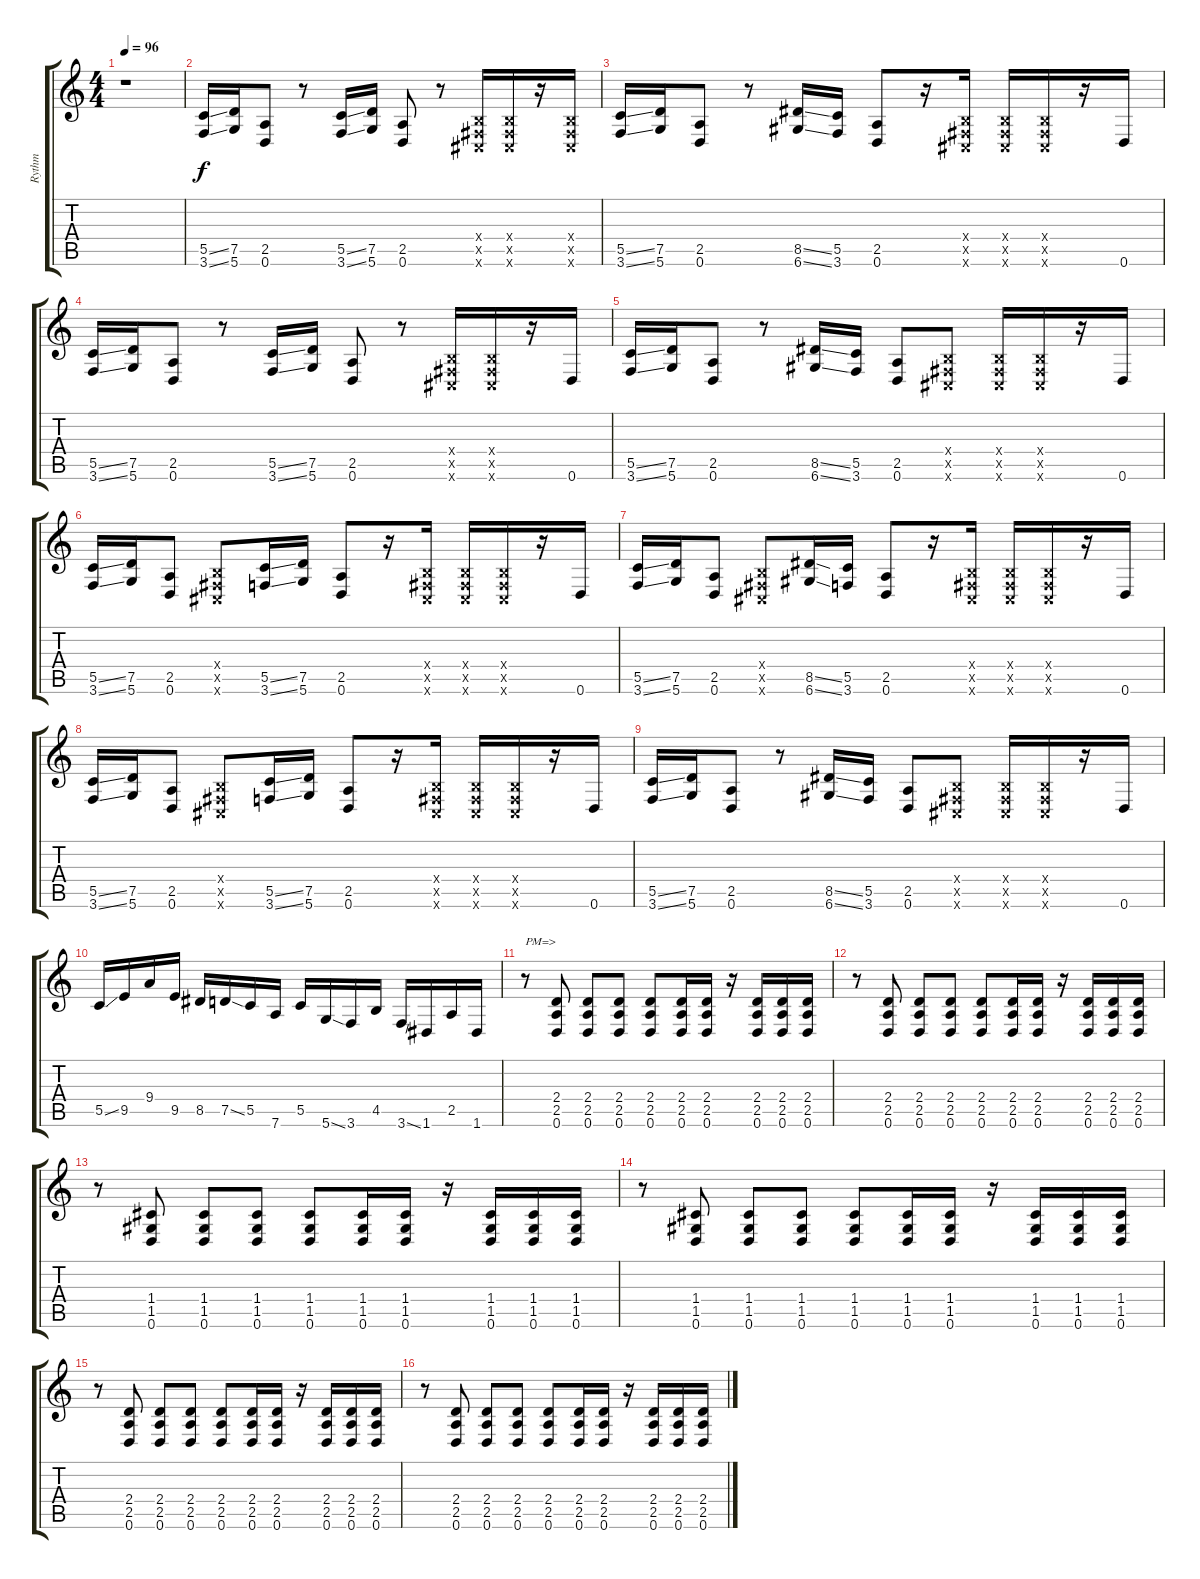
\track ("Rythm" "Rythm") {instrument distortionguitar}
\staff {score tabs}
\tuning (D4 A3 F3 C3 G2 D2) {hide}
\ts (4 4)
\tempo 96
\clef g2
\ks c
r.1{dy f instrument distortionguitar} |
(5.5{ss} 3.6{ss}).16 (7.5 5.6).16 (2.5 0.6).8 r.8 (5.5{ss} 3.6{ss}).16 (7.5 5.6).16 (2.5 0.6).8 r.8 (-1.4{x} -1.5{x} -1.6{x}).16 (-1.4{x} -1.5{x} -1.6{x}).16 r.16 (-1.4{x} -1.5{x} -1.6{x}).16 |
(5.5{ss} 3.6{ss}).16 (7.5 5.6).16 (2.5 0.6).8 r.8 (8.5{ss} 6.6{ss}).16 (5.5 3.6).16 (2.5 0.6).8 r.16 (-1.4{x} -1.5{x} -1.6{x}).16 (-1.4{x} -1.5{x} -1.6{x}).16 (-1.4{x} -1.5{x} -1.6{x}).16 r.16 0.6.16 |
(5.5{ss} 3.6{ss}).16 (7.5 5.6).16 (2.5 0.6).8 r.8 (5.5{ss} 3.6{ss}).16 (7.5 5.6).16 (2.5 0.6).8 r.8 (-1.4{x} -1.5{x} -1.6{x}).16 (-1.4{x} -1.5{x} -1.6{x}).16 r.16 0.6.16 |
(5.5{ss} 3.6{ss}).16 (7.5 5.6).16 (2.5 0.6).8 r.8 (8.5{ss} 6.6{ss}).16 (5.5 3.6).16 (2.5 0.6).8 (-1.4{x} -1.5{x} -1.6{x}).8 (-1.4{x} -1.5{x} -1.6{x}).16 (-1.4{x} -1.5{x} -1.6{x}).16 r.16 0.6.16 |
(5.5{ss} 3.6{ss}).16 (7.5 5.6).16 (2.5 0.6).8 (-1.4{x} -1.5{x} -1.6{x}).8 (5.5{ss} 3.6{ss}).16 (7.5 5.6).16 (2.5 0.6).8 r.16 (-1.4{x} -1.5{x} -1.6{x}).16 (-1.4{x} -1.5{x} -1.6{x}).16 (-1.4{x} -1.5{x} -1.6{x}).16 r.16 0.6.16 |
(5.5{ss} 3.6{ss}).16 (7.5 5.6).16 (2.5 0.6).8 (-1.4{x} -1.5{x} -1.6{x}).8 (8.5{ss} 6.6{ss}).16 (5.5 3.6).16 (2.5 0.6).8 r.16 (-1.4{x} -1.5{x} -1.6{x}).16 (-1.4{x} -1.5{x} -1.6{x}).16 (-1.4{x} -1.5{x} -1.6{x}).16 r.16 0.6.16 |
(5.5{ss} 3.6{ss}).16 (7.5 5.6).16 (2.5 0.6).8 (-1.4{x} -1.5{x} -1.6{x}).8 (5.5{ss} 3.6{ss}).16 (7.5 5.6).16 (2.5 0.6).8 r.16 (-1.4{x} -1.5{x} -1.6{x}).16 (-1.4{x} -1.5{x} -1.6{x}).16 (-1.4{x} -1.5{x} -1.6{x}).16 r.16 0.6.16 |
(5.5{ss} 3.6{ss}).16 (7.5 5.6).16 (2.5 0.6).8 r.8 (8.5{ss} 6.6{ss}).16 (5.5 3.6).16 (2.5 0.6).8 (-1.4{x} -1.5{x} -1.6{x}).8 (-1.4{x} -1.5{x} -1.6{x}).16 (-1.4{x} -1.5{x} -1.6{x}).16 r.16 0.6.16 |
5.5{ss}.16 9.5.16 9.4.16 9.5.16 8.5.16 7.5{ss}.16 5.5.16 7.6.16 5.5.16 5.6{ss}.16 3.6.16 4.5.16 3.6{ss}.16 1.6.16 2.5.16 1.6.16 |
r.8{txt "PM=>"} (2.4 2.5 0.6).8 (2.4 2.5 0.6).8 (2.4 2.5 0.6).8 (2.4 2.5 0.6).8 (2.4 2.5 0.6).16 (2.4 2.5 0.6).16 r.16 (2.4 2.5 0.6).16 (2.4 2.5 0.6).16 (2.4 2.5 0.6).16 |
r.8 (2.4 2.5 0.6).8 (2.4 2.5 0.6).8 (2.4 2.5 0.6).8 (2.4 2.5 0.6).8 (2.4 2.5 0.6).16 (2.4 2.5 0.6).16 r.16 (2.4 2.5 0.6).16 (2.4 2.5 0.6).16 (2.4 2.5 0.6).16 |
r.8 (1.4 1.5 0.6).8 (1.4 1.5 0.6).8 (1.4 1.5 0.6).8 (1.4 1.5 0.6).8 (1.4 1.5 0.6).16 (1.4 1.5 0.6).16 r.16 (1.4 1.5 0.6).16 (1.4 1.5 0.6).16 (1.4 1.5 0.6).16 |
r.8 (1.4 1.5 0.6).8 (1.4 1.5 0.6).8 (1.4 1.5 0.6).8 (1.4 1.5 0.6).8 (1.4 1.5 0.6).16 (1.4 1.5 0.6).16 r.16 (1.4 1.5 0.6).16 (1.4 1.5 0.6).16 (1.4 1.5 0.6).16 |
r.8 (2.4 2.5 0.6).8 (2.4 2.5 0.6).8 (2.4 2.5 0.6).8 (2.4 2.5 0.6).8 (2.4 2.5 0.6).16 (2.4 2.5 0.6).16 r.16 (2.4 2.5 0.6).16 (2.4 2.5 0.6).16 (2.4 2.5 0.6).16 |
r.8 (2.4 2.5 0.6).8 (2.4 2.5 0.6).8 (2.4 2.5 0.6).8 (2.4 2.5 0.6).8 (2.4 2.5 0.6).16 (2.4 2.5 0.6).16 r.16 (2.4 2.5 0.6).16 (2.4 2.5 0.6).16 (2.4 2.5 0.6).16
